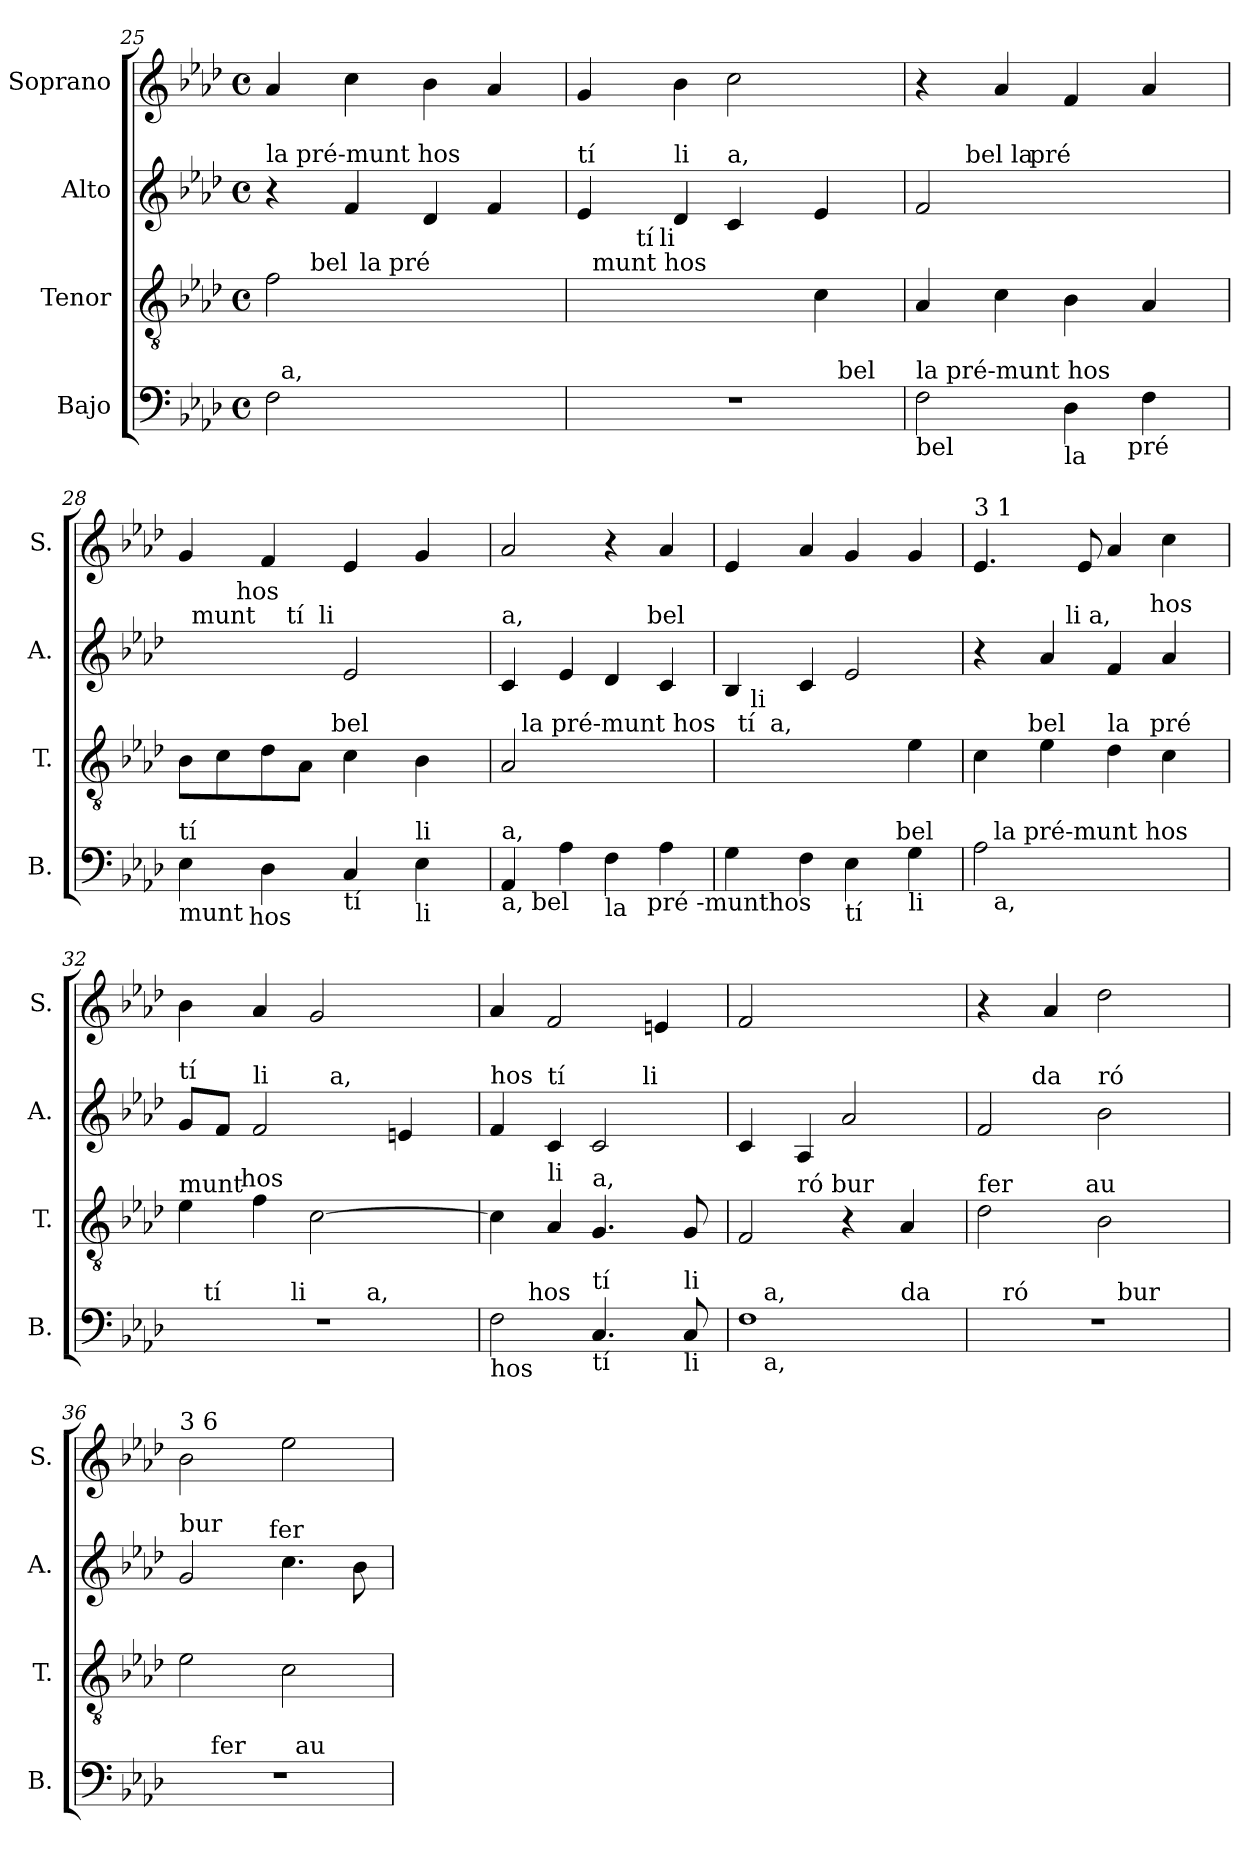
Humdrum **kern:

**kern	**kern	**kern	**kern
*part4	*part3	*part2	*part1
*staff4	*staff3	*staff2	*staff1
*I"Bajo	*I"Tenor	*I"Alto	*I"Soprano
*I'B.	*I'T.	*I'A.	*I'S.
*clefF4	*clefGv2	*clefG2	*clefG2
*ITrd7c12	*	*	*
*k[b-e-a-d-]	*k[b-e-a-d-]	*k[b-e-a-d-]	*k[b-e-a-d-]
*A-:	*A-:	*A-:	*A-:
*M4/4	*M4/4	*M4/4	*M4/4
*met(c)	*met(c)	*met(c)	*met(c)
=25	=25	=25	=25
!	!	!LO:TX:a:t=la pré-munt hos	!
*^	*^	*	*
*	*	*	*^	*	*
*	*	*	*	*^	*	*
2FF\	32ryy	2f\	8ryy	4ryy	4.ryy	4r	4a-/
!	!LO:TX:a:t=a,	!	!	!	!	!	!
.	2ryy	.	.	.	.	.	.
!	!	!	!LO:TX:a:t=bel	!	!	!	!
.	.	.	2..ryy	.	.	.	.
.	.	.	.	32ryy	.	4f/	4cc\
!	!	!	!	!LO:TX:a:t=la	!	!	!
.	.	.	.	2ryy	.	.	.
!	!	!	!	!	!LO:TX:a:t=pré	!	!
.	.	.	.	.	2ryy	.	.
2ryy	.	2ryy	.	.	.	4d-/	4b-\
.	4...ryy	.	.	.	.	.	.
.	.	.	.	.	.	4f/	4a-/
.	.	.	.	8..ryy	.	.	.
.	.	.	.	.	8ryy	.	.
!!LO:PB:g=z
=26	=26	=26	=26	=26	=26	=26	=26
!	!	!	!	!	!	!LO:TX:a:t=tí	!
1r	2ryy	2.ryy	32ryy	8ryy	8..ryy	4e-/	4g/
!	!	!	!LO:TX:a:t=munt hos	!	!	!	!
.	.	.	2ryy	.	.	.	.
.	.	.	.	32ryy	.	.	.
!	!	!	!	!LO:TX:a:t=tí	!	!	!
.	.	.	.	2ryy	.	.	.
!	!	!	!	!	!LO:TX:a:t=li	!	!
.	.	.	.	.	2ryy	.	.
!	!	!	!	!	!	!LO:TX:a:t=li	!
.	.	.	.	.	.	4d-/	4b-\
!	!	!	!	!	!	!LO:TX:a:t=a,	!
.	4ryy	.	.	.	.	4c/	2cc\
.	.	.	4...ryy	.	.	.	.
.	.	.	.	4ryy	.	.	.
.	.	.	.	.	4ryy	.	.
.	16ryy	4c\	.	.	.	4e-/	.
!	!LO:TX:a:t=bel	!	!	!	!	!	!
.	8.ryy	.	.	.	.	.	.
.	.	.	.	16.ryy	.	.	.
.	.	.	.	.	32ryy	.	.
=27	=27	=27	=27	=27	=27	=27	=27
!	!	!LO:TX:a:t=a,	!	!	!	!	!
!LO:TX:b:t=bel	!	!	!	!	!	!	!
!LO:TX:a:t=la pré-munt hos	!	!	!	!	!	!	!
*	*	*	*	*	*	*^	*
*	*	*v	*v	*v	*v	*	*^	*
2FF\	2ryy	4A-/	2f/	8ryy	4.ryy	4r
.	.	.	.	32ryy	.	.
!	!	!	!	!LO:TX:a:t=bel la	!	!
.	.	.	.	2ryy	.	.
.	.	4c\	.	.	.	4a-/
!	!	!	!	!	!LO:TX:a:t=pré	!
.	.	.	.	.	2ryy	.
!LO:TX:b:t=la	!	!	!	!	!	!
4DD-\	8..ryy	4B-\	2ryy	.	.	4f/
.	.	.	.	4ryy	.	.
!	!LO:TX:b:t=pré	!	!	!	!	!
.	4ryy	.	.	.	.	.
4FF\	.	4A-/	.	.	.	4a-/
.	.	.	.	.	8ryy	.
.	.	.	.	16.ryy	.	.
.	32ryy	.	.	.	.	.
=28	=28	=28	=28	=28	=28	=28
!LO:TX:b:t=munt	!	!	!	!	!	!
!LO:TX:a:t=tí	!	!	!	!	!	!
*	*	*^	*	*^	*^	*
*	*	*	*	*	*	*	*	*	*
4EE-\	8..ryy	8B-\L	4...ryy	2ryy	32ryy	8.ryy	4ryy	4..ryy	4g/
!	!	!	!	!	!LO:TX:a:t=munt	!	!	!	!
.	.	.	.	.	2ryy	.	.	.	.
.	.	8c\	.	.	.	.	.	.	.
!	!	!	!	!	!	!LO:TX:a:t=hos	!	!	!
.	.	.	.	.	.	2ryy	.	.	.
!	!LO:TX:b:t=hos	!	!	!	!	!	!	!	!
.	2ryy	.	.	.	.	.	.	.	.
4DD-\	.	8d-\	.	.	.	.	16.ryy	.	4f/
!	!	!	!	!	!	!	!LO:TX:a:t=tí	!	!
.	.	.	.	.	.	.	2ryy	.	.
.	.	8A-\J	.	.	.	.	.	.	.
!	!	!	!	!	!	!	!	!LO:TX:a:t=li	!
.	.	.	.	.	.	.	.	2ryy	.
!	!	!	!LO:TX:a:t=bel	!	!	!	!	!	!
.	.	.	2ryy	.	.	.	.	.	.
!LO:TX:b:t=tí	!	!	!	!	!	!	!	!	!
4CC/	.	4c\	.	2e-/	.	.	.	.	4e-/
.	.	.	.	.	4...ryy	.	.	.	.
.	.	.	.	.	.	4ryy	.	.	.
.	4ryy	.	.	.	.	.	.	.	.
!LO:TX:b:t=li	!	!	!	!	!	!	!	!	!
!LO:TX:a:t=li	!	!	!	!	!	!	!	!	!
4EE-\	.	4B-\	.	.	.	.	.	.	4g/
.	.	.	.	.	.	.	8ryy	.	.
.	.	.	.	.	.	16ryy	.	16ryy	.
.	32ryy	.	32ryy	.	.	.	32ryy	.	.
=29	=29	=29	=29	=29	=29	=29	=29	=29	=29
!	!	!	!	!LO:TX:a:t=a,	!	!	!	!	!
!LO:TX:b:t=a, bel	!	!	!	!	!	!	!	!	!
!LO:TX:a:t=a,	!	!	!	!	!	!	!	!	!
*	*	*	*	*	*v	*v	*v	*v	*
4AAA-/	2ryy	2A-/	16ryy	4c/	2ryy	2a-/
!	!	!	!LO:TX:a:t=la pré-munt hos	!	!	!
.	.	.	2...ryy	.	.	.
4AA-\	.	.	.	4e-/	.	.
!LO:TX:b:t=la	!	!	!	!	!	!
4FF\	8..ryy	2ryy	.	4d-/	8..ryy	4r
!	!	!	!	!	!LO:TX:a:t=bel	!
!	!LO:TX:b:t=pré -munthos	!	!	!	!	!
.	4ryy	.	.	.	4ryy	.
4AA-\	.	.	.	4c/	.	4a-/
.	32ryy	.	.	.	32ryy	.
=30	=30	=30	=30	=30	=30	=30
!	!	!	!	!LO:TX:a:t=la pré-munt hos	!	!
*	*	*^	*^	*v	*v	*
4GG\	2ryy	2.ryy	32ryy	16ryy	8ryy	4B-/	4e-/
!	!	!	!LO:TX:a:t=tí	!	!	!	!
.	.	.	2ryy	.	.	.	.
!	!	!	!	!LO:TX:a:t=li	!	!	!
.	.	.	.	2...ryy	.	.	.
!	!	!	!	!	!LO:TX:a:t=a,	!	!
.	.	.	.	.	2..ryy	.	.
4FF\	.	.	.	.	.	4c/	4a-/
!LO:TX:b:t=tí	!	!	!	!	!	!	!
4EE-\	8..ryy	.	.	.	.	2e-/	4g/
.	.	.	4...ryy	.	.	.	.
!	!LO:TX:a:t=bel	!	!	!	!	!	!
.	4ryy	.	.	.	.	.	.
!LO:TX:b:t=li	!	!	!	!	!	!	!
4GG\	.	4e-\	.	.	.	.	4g/
.	32ryy	.	.	.	.	.	.
!!LO:LB:g=z
=31	=31	=31	=31	=31	=31	=31	=31
!	!	!	!	!	!	!	!LO:TX:a:t=3 1
!	!	!	!	!	!	!LO:TX:a:t=tí	!
*	*	*	*	*	*	*^	*
*	*	*	*v	*v	*v	*	*^	*
2AA-\	16ryy	4c\	8..ryy	4r	4ryy	2ryy	4.e-/
!	!LO:TX:a:t=la pré-munt hos	!	!	!	!	!	!
!	!LO:TX:b:t=a,	!	!	!	!	!	!
.	2...ryy	.	.	.	.	.	.
!	!	!	!LO:TX:a:t=bel	!	!	!	!
.	.	.	2ryy	.	.	.	.
.	.	4e-\	.	4a-/	16.ryy	.	.
!	!	!	!	!	!LO:TX:a:t=li a,	!	!
.	.	.	.	.	2ryy	.	.
.	.	.	.	.	.	.	8e-/
!	!	!LO:TX:a:t=la	!	!	!	!	!
2ryy	.	4d-\	.	4f/	.	8..ryy	4a-/
!	!	!	!	!	!	!LO:TX:a:t=hos	!
!	!	!	!LO:TX:a:t=pré	!	!	!	!
.	.	.	4ryy	.	.	4ryy	.
.	.	4c\	.	4a-/	.	.	4cc\
.	.	.	.	.	8ryy	.	.
.	.	.	32ryy	.	32ryy	32ryy	.
=32	=32	=32	=32	=32	=32	=32	=32
!	!	!	!	!LO:TX:a:t=tí	!	!	!
!	!	!LO:TX:a:t=munt	!	!	!	!	!
*^	*^	*	*	*	*v	*v	*
1r	16.ryy	4..ryy	2ryy	4e-\	8..ryy	8g/L	2ryy	4b-\
!	!LO:TX:a:t=tí	!	!	!	!	!	!	!
.	2ryy	.	.	.	.	.	.	.
.	.	.	.	.	.	8f/J	.	.
!	!	!	!	!	!LO:TX:a:t=hos	!	!	!
.	.	.	.	.	2ryy	.	.	.
!	!	!	!	!	!	!LO:TX:a:t=li	!	!
.	.	.	.	4f\	.	2f/	.	4a-/
!	!	!LO:TX:a:t=li	!	!	!	!	!	!
.	.	2ryy	.	.	.	.	.	.
.	.	.	8ryy	[>2c\	.	.	16ryy	2g/
!	!	!	!	!	!	!	!LO:TX:a:t=a,	!
.	.	.	.	.	.	.	4..ryy	.
.	4ryy	.	.	.	.	.	.	.
.	.	.	32ryy	.	.	.	.	.
!	!	!	!LO:TX:a:t=a,	!	!	!	!	!
.	.	.	4ryy	.	.	.	.	.
.	.	.	.	.	4ryy	.	.	.
.	.	.	.	.	.	4en/	.	.
.	8ryy	.	.	.	.	.	.	.
.	.	.	16.ryy	.	.	.	.	.
.	.	16ryy	.	.	.	.	.	.
.	32ryy	.	.	.	32ryy	.	.	.
=33	=33	=33	=33	=33	=33	=33	=33	=33
!	!	!	!	!	!	!LO:TX:a:t=hos	!	!
!	!	!	!	!LO:TX:a:t=tí	!	!	!	!
!LO:TX:b:t=hos	!	!	!	!	!	!	!	!
*	*v	*v	*v	*	*	*	*	*
*	*	*v	*v	*	*	*
2FF\	8.ryy	4c\]	4f/	2ryy	4a-/
!	!LO:TX:a:t=hos	!	!	!	!
.	2ryy	.	.	.	.
!	!	!	!LO:TX:a:t=tí	!	!
!	!	!LO:TX:a:t=li	!	!	!
.	.	4A-/	4c/	.	2f/
!	!	!LO:TX:a:t=a,	!	!	!
!LO:TX:b:t=tí	!	!	!	!	!
!LO:TX:a:t=tí	!	!	!	!	!
4.CC/	.	4.G/	2c/	8..ryy	.
.	4ryy	.	.	.	.
!	!	!	!	!LO:TX:a:t=li	!
.	.	.	.	4ryy	.
.	.	.	.	.	4en/
!LO:TX:b:t=li	!	!	!	!	!
!LO:TX:a:t=li	!	!	!	!	!
8CC/	.	8G/	.	.	.
.	16ryy	.	.	.	.
.	.	.	.	32ryy	.
=34	=34	=34	=34	=34	=34
!	!	!	!LO:TX:a:t=a,	!	!
!	!	!LO:TX:a:t=da	!	!	!
*	*^	*^	*v	*v	*
1FF	16.ryy	2.ryy	2F/	4ryy	4c/	2f/
!	!LO:TX:b:t=a,	!	!	!	!	!
!	!LO:TX:a:t=a,	!	!	!	!	!
.	2ryy	.	.	.	.	.
!	!	!	!	!LO:TX:a:t=ró bur	!	!
.	.	.	.	2.ryy	4A-/	.
.	.	.	4r	.	2a-/	2ryy
.	4ryy	.	.	.	.	.
!	!	!LO:TX:a:t=da	!	!	!	!
.	.	4ryy	4A-/	.	.	.
.	8ryy	.	.	.	.	.
.	32ryy	.	.	.	.	.
=35	=35	=35	=35	=35	=35	=35
!	!	!	!LO:TX:a:t=fer	!	!	!
*	*	*	*	*	*^	*
1r	16.ryy	2ryy	2d-\	4...ryy	2f/	8..ryy	4r
!	!LO:TX:a:t=ró	!	!	!	!	!	!
.	2ryy	.	.	.	.	.	.
!	!	!	!	!	!	!LO:TX:a:t=da	!
.	.	.	.	.	.	2ryy	.
.	.	.	.	.	.	.	4a-/
!	!	!	!	!LO:TX:a:t=au	!	!	!
.	.	.	.	2ryy	.	.	.
!	!	!	!	!	!LO:TX:a:t=ró	!	!
.	.	16ryy	2B-\	.	2b-\	.	2dd-\
!	!	!LO:TX:a:t=bur	!	!	!	!	!
.	.	4..ryy	.	.	.	.	.
.	4ryy	.	.	.	.	.	.
.	.	.	.	.	.	4ryy	.
.	8ryy	.	.	.	.	.	.
.	32ryy	.	.	32ryy	.	32ryy	.
!!LO:LB:g=z
=36	=36	=36	=36	=36	=36	=36	=36
!	!	!	!	!	!	!	!LO:TX:a:t=3 6
!	!	!	!	!	!LO:TX:a:t=bur	!	!
!	!	!	!LO:TX:a:t=xí	!	!	!	!
*	*	*	*v	*v	*	*	*
1r	8ryy	2ryy	2e-\	2g/	4...ryy	2b-\
!	!LO:TX:a:t=fer	!	!	!	!	!
.	2..ryy	.	.	.	.	.
!	!	!	!	!	!LO:TX:a:t=fer	!
.	.	.	.	.	2ryy	.
.	.	32ryy	2c\	4.cc\	.	2ee-\
!	!	!LO:TX:a:t=au	!	!	!	!
.	.	4...ryy	.	.	.	.
.	.	.	.	8b-\	.	.
.	.	.	.	.	32ryy	.
*v	*v	*v	*	*v	*v	*
=	=	=	=
*-	*-	*-	*-
